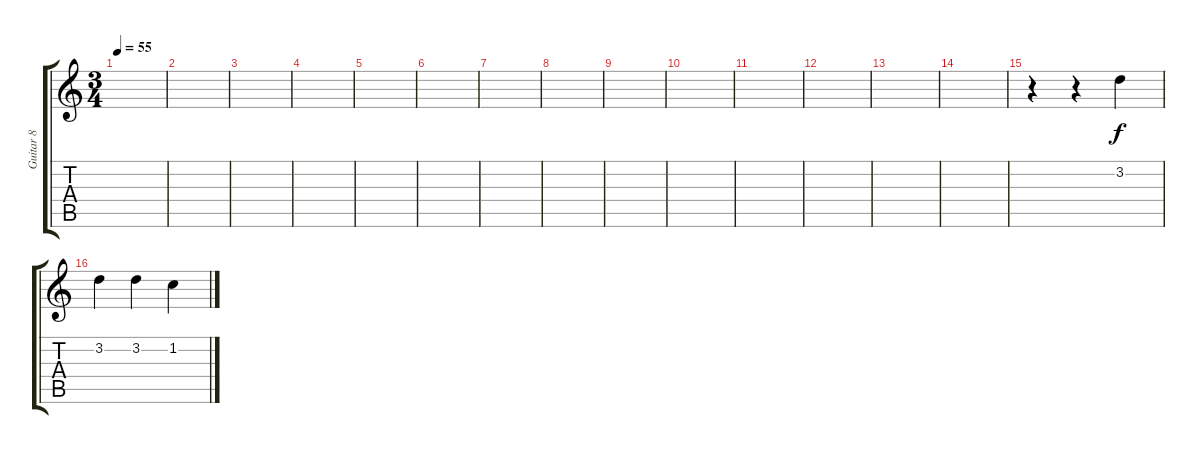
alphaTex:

\track ("Guitar 8" "Guitar 8") {instrument overdrivenguitar}
\staff {score tabs}
\tuning (E4 B3 G3 D3 A2 D2) {hide}
\ts (3 4)
\tempo 55
\clef g2
\ks c
|
|
|
|
|
|
|
|
|
|
|
|
|
|
r.4 r.4 3.2.4 |
3.2.4 3.2.4 1.2.4
